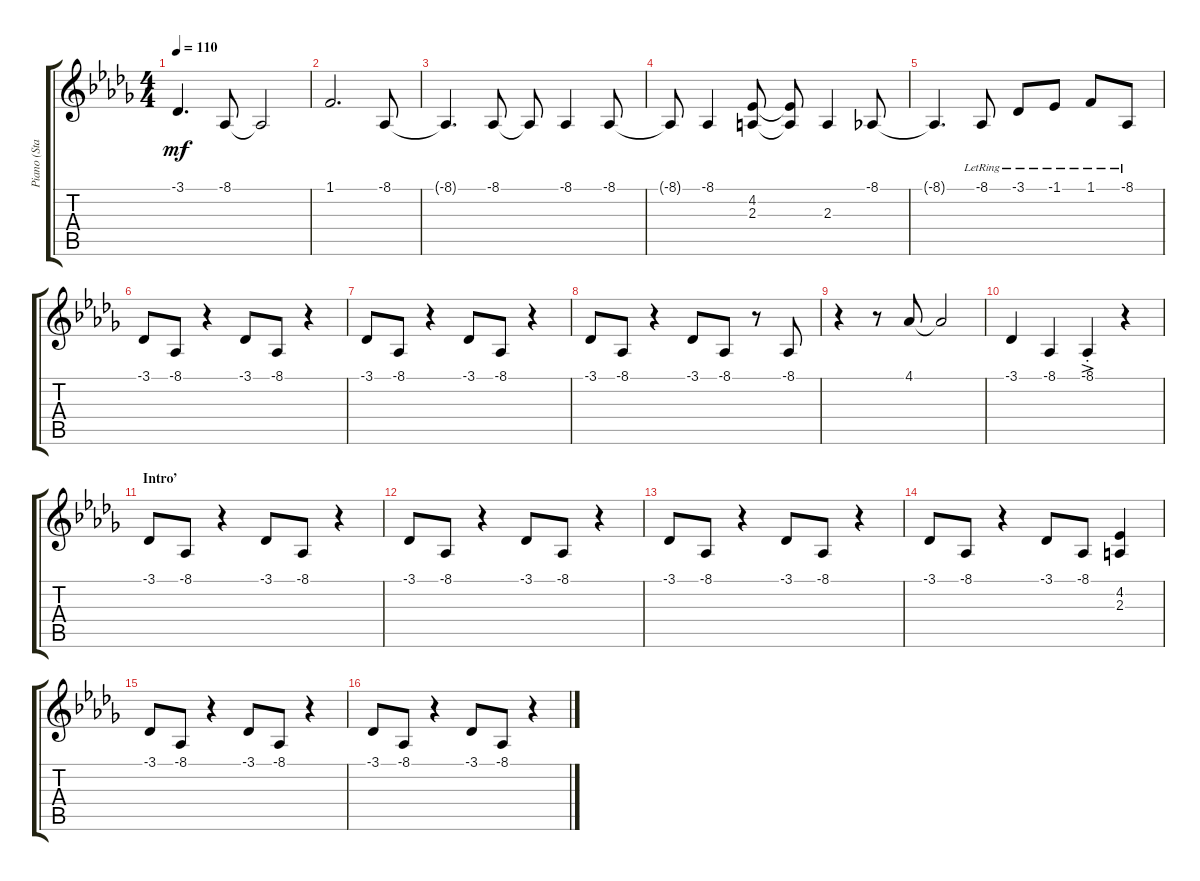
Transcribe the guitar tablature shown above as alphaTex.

\track ("Piano (Staff 1)" "Piano (Sta") {instrument acousticgrandpiano}
\staff {score tabs}
\tuning (E4 B3 G3 D3 A2 E2) {hide}
\ts (4 4)
\tempo 110
\clef g2
\ks db
-3.1{t}.4{d dy mf} -8.1.8 -8.1{t}.2 |
1.1.2{d} -8.1.8 |
-8.1{t}.4{d} -8.1.8 -8.1{t}.8 -8.1.4 -8.1.8 |
-8.1{t}.8 -8.1.4 (4.2 2.3).8 (4.2{t} 2.3{t}).8 2.3.4 -8.1.8 |
-8.1{t}.4{d} -8.1{lr}.8 -3.1{lr}.8 -1.1{lr}.8 1.1{lr}.8 -8.1{lr}.8 |
-3.1.8 -8.1.8 r.4 -3.1.8 -8.1.8 r.4 |
-3.1.8 -8.1.8 r.4 -3.1.8 -8.1.8 r.4 |
-3.1.8 -8.1.8 r.4 -3.1.8 -8.1.8 r.8 -8.1.8 |
r.4 r.8 4.1.8 4.1{t}.2 |
-3.1.4 -8.1.4 -8.1{ac st}.4 r.4 |
\section ("" "Intro’")
-3.1.8 -8.1.8 r.4 -3.1.8 -8.1.8 r.4 |
-3.1.8 -8.1.8 r.4 -3.1.8 -8.1.8 r.4 |
-3.1.8 -8.1.8 r.4 -3.1.8 -8.1.8 r.4 |
-3.1.8 -8.1.8 r.4 -3.1.8 -8.1.8 (4.2 2.3).4 |
-3.1.8 -8.1.8 r.4 -3.1.8 -8.1.8 r.4 |
-3.1.8 -8.1.8 r.4 -3.1.8 -8.1.8 r.4
